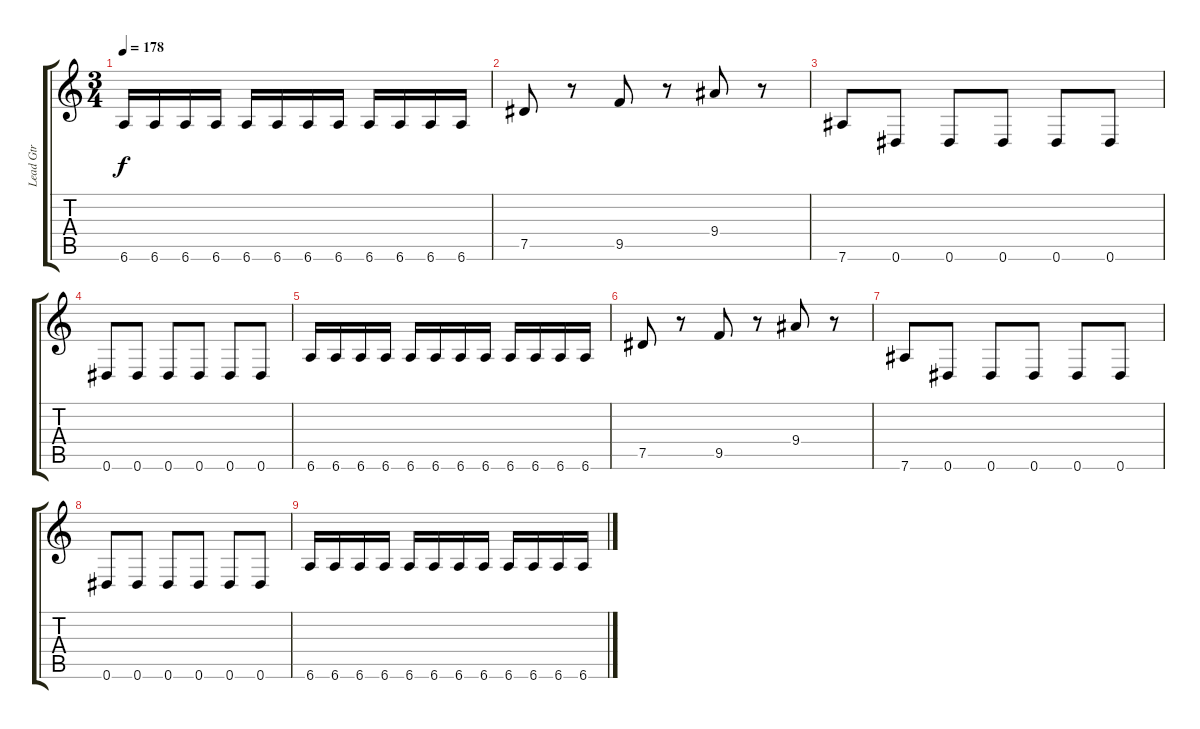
\track ("Lead Gtr" "Lead Gtr") {instrument overdrivenguitar}
\staff {score tabs}
\tuning (Eb4 Bb3 Gb3 Db3 Ab2 Eb2) {hide}
\ts (3 4)
\tempo 178
\clef g2
\ks c
6.6.16{dy f} 6.6.16 6.6.16 6.6.16 6.6.16 6.6.16 6.6.16 6.6.16 6.6.16 6.6.16 6.6.16 6.6.16 |
7.5.8 r.8 9.5.8 r.8 9.4.8 r.8 |
7.6.8 0.6.8 0.6.8 0.6.8 0.6.8 0.6.8 |
0.6.8{volume 0} 0.6.8 0.6.8 0.6.8 0.6.8 0.6.8 |
6.6.16 6.6.16 6.6.16 6.6.16 6.6.16 6.6.16 6.6.16 6.6.16 6.6.16 6.6.16 6.6.16 6.6.16 |
7.5.8 r.8 9.5.8 r.8 9.4.8 r.8 |
7.6.8 0.6.8 0.6.8 0.6.8 0.6.8 0.6.8 |
0.6.8{volume 0} 0.6.8 0.6.8 0.6.8 0.6.8 0.6.8 |
6.6.16 6.6.16 6.6.16 6.6.16 6.6.16 6.6.16 6.6.16 6.6.16 6.6.16 6.6.16 6.6.16 6.6.16
